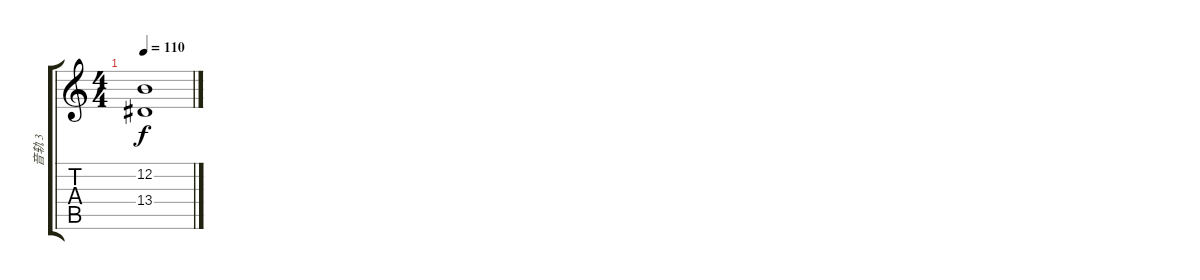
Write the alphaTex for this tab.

\track ("音轨 3" "音轨 3") {instrument pizzicatostrings}
\staff {score tabs}
\tuning (E4 B3 G3 D3 A2 E2) {hide}
\ts (4 4)
\tempo 110
\clef g2
\ks c
(12.2 13.4).1{dy f}
